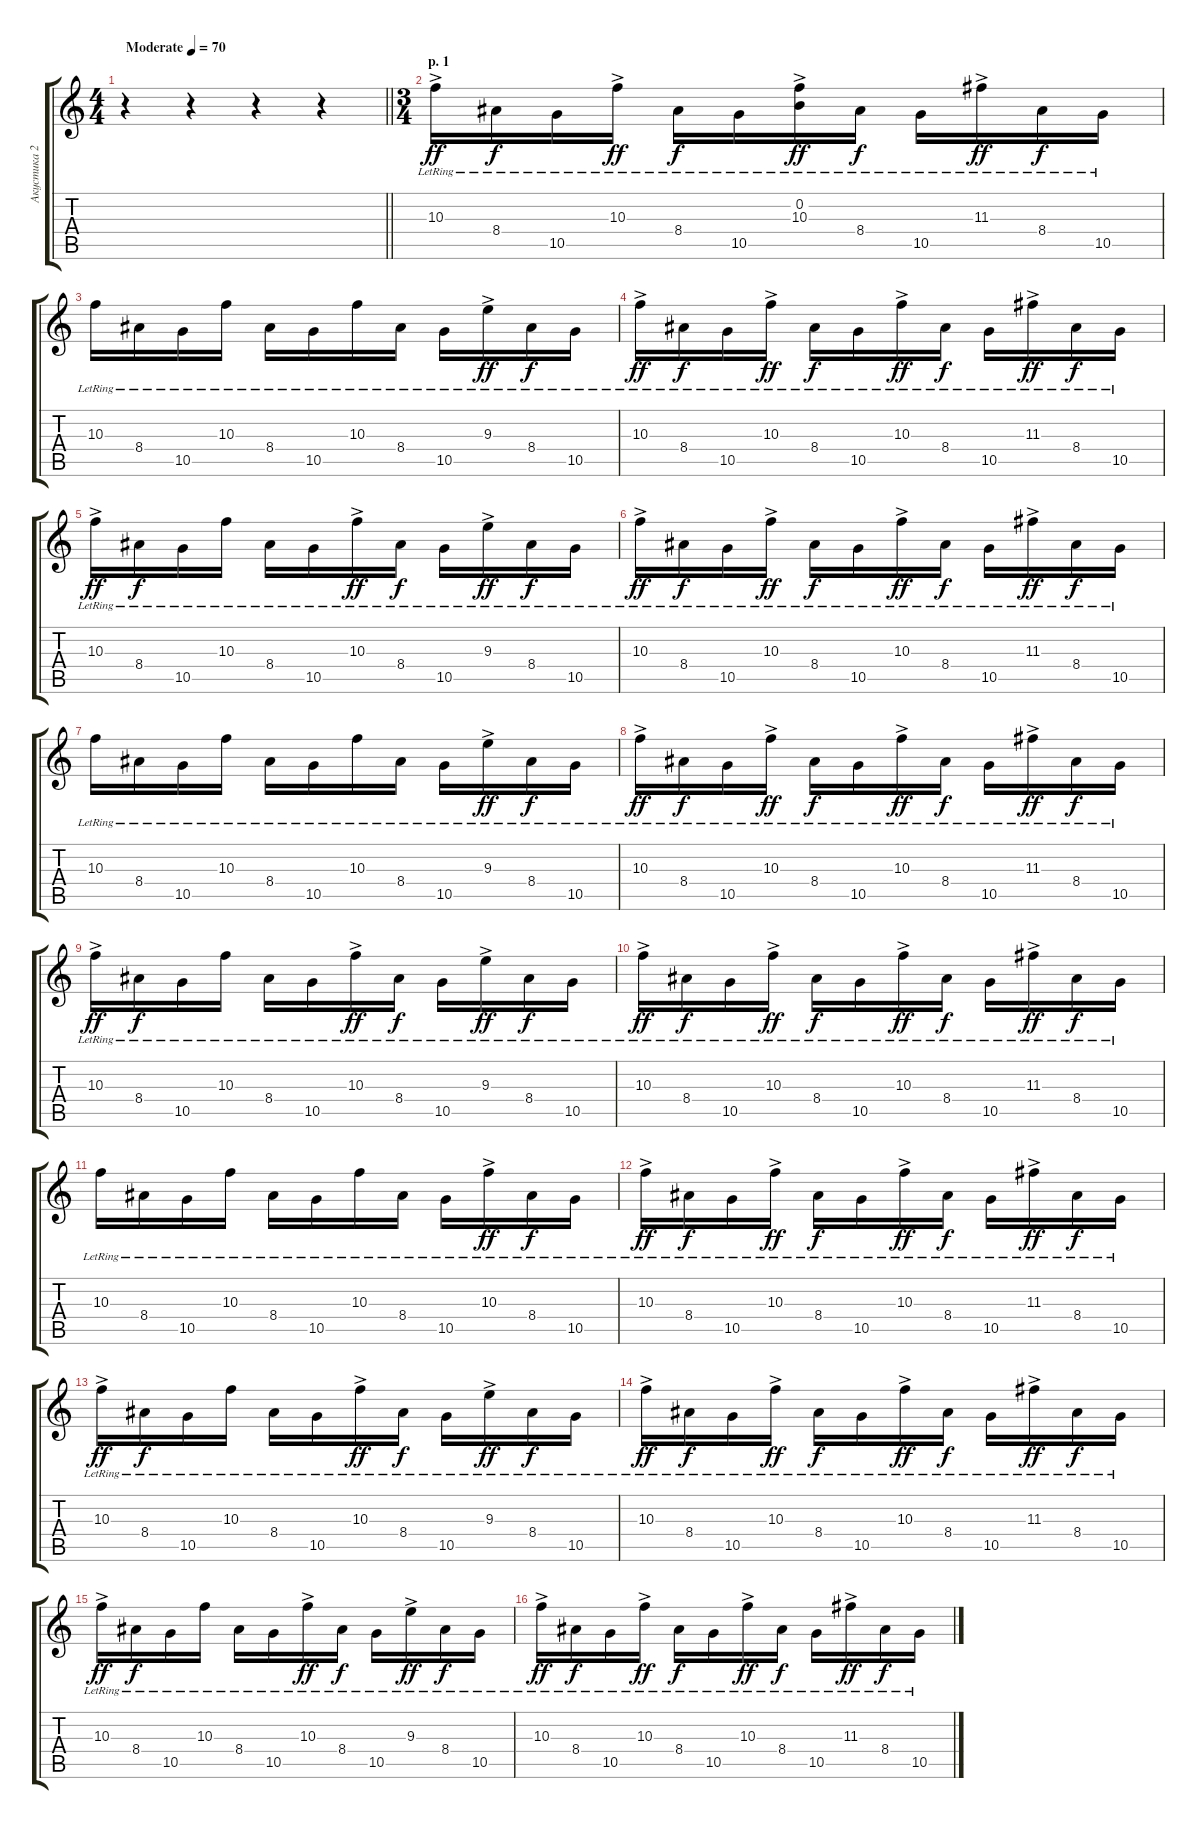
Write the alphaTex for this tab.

\track ("Акустика 2" "Акустика 2") {instrument electricguitarclean}
\staff {score tabs}
\tuning (E4 B3 G3 D3 A2 E2) {hide}
\ts (4 4)
\tempo (70 "Moderate")
\clef g2
\barLineRight lightlight
\ks c
r.4{dy ff volume 0 instrument electricguitarclean} r.4 r.4{volume 10} r.4 |
\ts (3 4)
\section ("" "p. 1")
10.3{ac lr}.16 8.4{lr}.16{dy f} 10.5{lr}.16 10.3{ac lr}.16{dy ff} 8.4{lr}.16{dy f} 10.5{lr}.16 (0.2 10.3{ac lr}).16{dy ff} 8.4{lr}.16{dy f} 10.5{lr}.16 11.3{ac lr}.16{dy ff} 8.4{lr}.16{dy f} 10.5{lr}.16 |
10.3{lr}.16 8.4{lr}.16 10.5{lr}.16 10.3{lr}.16 8.4{lr}.16 10.5{lr}.16 10.3{lr}.16 8.4{lr}.16 10.5{lr}.16 9.3{ac lr}.16{dy ff} 8.4{lr}.16{dy f} 10.5{lr}.16 |
10.3{ac lr}.16{dy ff} 8.4{lr}.16{dy f} 10.5{lr}.16 10.3{ac lr}.16{dy ff} 8.4{lr}.16{dy f} 10.5{lr}.16 10.3{ac lr}.16{dy ff} 8.4{lr}.16{dy f} 10.5{lr}.16 11.3{ac lr}.16{dy ff} 8.4{lr}.16{dy f} 10.5{lr}.16 |
10.3{ac lr}.16{dy ff} 8.4{lr}.16{dy f} 10.5{lr}.16 10.3{lr}.16 8.4{lr}.16 10.5{lr}.16 10.3{ac lr}.16{dy ff} 8.4{lr}.16{dy f} 10.5{lr}.16 9.3{ac lr}.16{dy ff} 8.4{lr}.16{dy f} 10.5{lr}.16 |
10.3{ac lr}.16{dy ff} 8.4{lr}.16{dy f} 10.5{lr}.16 10.3{ac lr}.16{dy ff} 8.4{lr}.16{dy f} 10.5{lr}.16 10.3{ac lr}.16{dy ff} 8.4{lr}.16{dy f} 10.5{lr}.16 11.3{ac lr}.16{dy ff} 8.4{lr}.16{dy f} 10.5{lr}.16 |
10.3{lr}.16 8.4{lr}.16 10.5{lr}.16 10.3{lr}.16 8.4{lr}.16 10.5{lr}.16 10.3{lr}.16 8.4{lr}.16 10.5{lr}.16 9.3{ac lr}.16{dy ff} 8.4{lr}.16{dy f} 10.5{lr}.16 |
10.3{ac lr}.16{dy ff} 8.4{lr}.16{dy f} 10.5{lr}.16 10.3{ac lr}.16{dy ff} 8.4{lr}.16{dy f} 10.5{lr}.16 10.3{ac lr}.16{dy ff} 8.4{lr}.16{dy f} 10.5{lr}.16 11.3{ac lr}.16{dy ff} 8.4{lr}.16{dy f} 10.5{lr}.16 |
10.3{ac lr}.16{dy ff} 8.4{lr}.16{dy f} 10.5{lr}.16 10.3{lr}.16 8.4{lr}.16 10.5{lr}.16 10.3{ac lr}.16{dy ff} 8.4{lr}.16{dy f} 10.5{lr}.16 9.3{ac lr}.16{dy ff} 8.4{lr}.16{dy f} 10.5{lr}.16 |
10.3{ac lr}.16{dy ff} 8.4{lr}.16{dy f} 10.5{lr}.16 10.3{ac lr}.16{dy ff} 8.4{lr}.16{dy f} 10.5{lr}.16 10.3{ac lr}.16{dy ff} 8.4{lr}.16{dy f} 10.5{lr}.16 11.3{ac lr}.16{dy ff} 8.4{lr}.16{dy f} 10.5{lr}.16 |
10.3{lr}.16 8.4{lr}.16 10.5{lr}.16 10.3{lr}.16 8.4{lr}.16 10.5{lr}.16 10.3{lr}.16 8.4{lr}.16 10.5{lr}.16 10.3{ac lr}.16{dy ff} 8.4{lr}.16{dy f} 10.5{lr}.16 |
10.3{ac lr}.16{dy ff} 8.4{lr}.16{dy f} 10.5{lr}.16 10.3{ac lr}.16{dy ff} 8.4{lr}.16{dy f} 10.5{lr}.16 10.3{ac lr}.16{dy ff} 8.4{lr}.16{dy f} 10.5{lr}.16 11.3{ac lr}.16{dy ff} 8.4{lr}.16{dy f} 10.5{lr}.16 |
10.3{ac lr}.16{dy ff} 8.4{lr}.16{dy f} 10.5{lr}.16 10.3{lr}.16 8.4{lr}.16 10.5{lr}.16 10.3{ac lr}.16{dy ff} 8.4{lr}.16{dy f} 10.5{lr}.16 9.3{ac lr}.16{dy ff} 8.4{lr}.16{dy f} 10.5{lr}.16 |
10.3{ac lr}.16{dy ff} 8.4{lr}.16{dy f} 10.5{lr}.16 10.3{ac lr}.16{dy ff} 8.4{lr}.16{dy f} 10.5{lr}.16 10.3{ac lr}.16{dy ff} 8.4{lr}.16{dy f} 10.5{lr}.16 11.3{ac lr}.16{dy ff} 8.4{lr}.16{dy f} 10.5{lr}.16 |
10.3{ac lr}.16{dy ff} 8.4{lr}.16{dy f} 10.5{lr}.16 10.3{lr}.16 8.4{lr}.16 10.5{lr}.16 10.3{ac lr}.16{dy ff} 8.4{lr}.16{dy f} 10.5{lr}.16 9.3{ac lr}.16{dy ff} 8.4{lr}.16{dy f} 10.5{lr}.16 |
10.3{ac lr}.16{dy ff} 8.4{lr}.16{dy f} 10.5{lr}.16 10.3{ac lr}.16{dy ff} 8.4{lr}.16{dy f} 10.5{lr}.16 10.3{ac lr}.16{dy ff} 8.4{lr}.16{dy f} 10.5{lr}.16 11.3{ac lr}.16{dy ff} 8.4{lr}.16{dy f} 10.5{lr}.16
